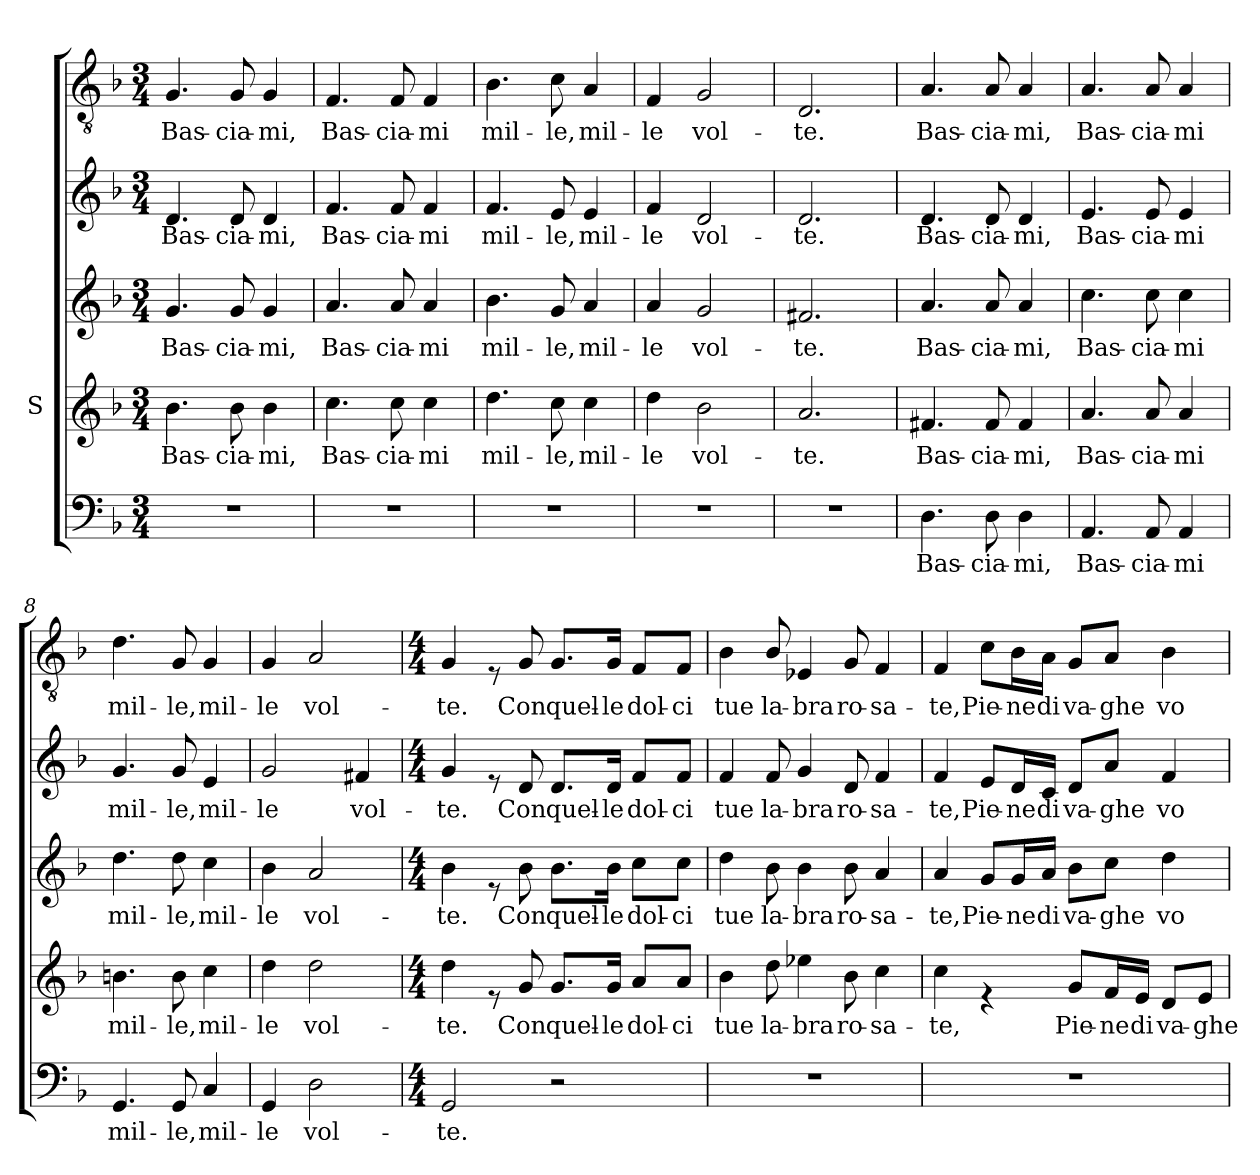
**kern	**text	**kern	**text	**kern	**text	**kern	**text	**kern	**text
*part5	*part5	*part4	*part4	*part3	*part3	*part2	*part2	*part1	*part1
*staff5	*staff5	*staff4	*staff4	*staff3	*staff3	*staff2	*staff2	*staff1	*staff1
*	*	*I"S	*	*	*	*	*	*	*
*clefF4	*	*clefG2	*	*clefG2	*	*clefG2	*	*clefGv2	*
*k[b-]	*	*k[b-]	*	*k[b-]	*	*k[b-]	*	*k[b-]	*
*F:	*	*F:	*	*F:	*	*F:	*	*F:	*
*M3/4	*	*M3/4	*	*M3/4	*	*M3/4	*	*M3/4	*
=1	=1	=1	=1	=1	=1	=1	=1	=1	=1
!	!	!	!LO:LY:b	!	!LO:LY:b	!	!LO:LY:b	!	!LO:LY:b
2.r	.	4.b-\	Bas-	4.g/	Bas-	4.d/	Bas-	4.G/	Bas-
!	!	!	!LO:LY:b	!	!LO:LY:b	!	!LO:LY:b	!	!LO:LY:b
.	.	8b-\	-cia-	8g/	-cia-	8d/	-cia-	8G/	-cia-
!	!	!	!LO:LY:b	!	!LO:LY:b	!	!LO:LY:b	!	!LO:LY:b
.	.	4b-\	-mi,	4g/	-mi,	4d/	-mi,	4G/	-mi,
=2	=2	=2	=2	=2	=2	=2	=2	=2	=2
!	!	!	!LO:LY:b	!	!LO:LY:b	!	!LO:LY:b	!	!LO:LY:b
2.r	.	4.cc\	Bas-	4.a/	Bas-	4.f/	Bas-	4.F/	Bas-
!	!	!	!LO:LY:b	!	!LO:LY:b	!	!LO:LY:b	!	!LO:LY:b
.	.	8cc\	-cia-	8a/	-cia-	8f/	-cia-	8F/	-cia-
!	!	!	!LO:LY:b	!	!LO:LY:b	!	!LO:LY:b	!	!LO:LY:b
.	.	4cc\	-mi	4a/	-mi	4f/	-mi	4F/	-mi
=3	=3	=3	=3	=3	=3	=3	=3	=3	=3
!	!	!	!LO:LY:b	!	!LO:LY:b	!	!LO:LY:b	!	!LO:LY:b
2.r	.	4.dd\	mil-	4.b-\	mil-	4.f/	mil-	4.B-\	mil-
!	!	!	!LO:LY:b	!	!LO:LY:b	!	!LO:LY:b	!	!LO:LY:b
.	.	8cc\	-le,	8g/	-le,	8e/	-le,	8c\	-le,
!	!	!	!LO:LY:b	!	!LO:LY:b	!	!LO:LY:b	!	!LO:LY:b
.	.	4cc\	mil-	4a/	mil-	4e/	mil-	4A/	mil-
=4	=4	=4	=4	=4	=4	=4	=4	=4	=4
!	!	!	!LO:LY:b	!	!LO:LY:b	!	!LO:LY:b	!	!LO:LY:b
2.r	.	4dd\	-le	4a/	-le	4f/	-le	4F/	-le
!	!	!	!LO:LY:b	!	!LO:LY:b	!	!LO:LY:b	!	!LO:LY:b
.	.	2b-\	vol-	2g/	vol-	2d/	vol-	2G/	vol-
=5	=5	=5	=5	=5	=5	=5	=5	=5	=5
!	!	!	!LO:LY:b	!	!LO:LY:b	!	!LO:LY:b	!	!LO:LY:b
2.r	.	2.a/	-te.	2.f#X/	-te.	2.d/	-te.	2.D/	-te.
!!LO:LB:g=z
=6	=6	=6	=6	=6	=6	=6	=6	=6	=6
!	!LO:LY:b	!	!LO:LY:b	!	!LO:LY:b	!	!LO:LY:b	!	!LO:LY:b
4.D\	Bas-	4.f#X/	Bas-	4.a/	Bas-	4.d/	Bas-	4.A/	Bas-
!	!LO:LY:b	!	!LO:LY:b	!	!LO:LY:b	!	!LO:LY:b	!	!LO:LY:b
8D\	-cia-	8f#/	-cia-	8a/	-cia-	8d/	-cia-	8A/	-cia-
!	!LO:LY:b	!	!LO:LY:b	!	!LO:LY:b	!	!LO:LY:b	!	!LO:LY:b
4D\	-mi,	4f#/	-mi,	4a/	-mi,	4d/	-mi,	4A/	-mi,
=7	=7	=7	=7	=7	=7	=7	=7	=7	=7
!	!LO:LY:b	!	!LO:LY:b	!	!LO:LY:b	!	!LO:LY:b	!	!LO:LY:b
4.AA/	Bas-	4.a/	Bas-	4.cc\	Bas-	4.e/	Bas-	4.A/	Bas-
!	!LO:LY:b	!	!LO:LY:b	!	!LO:LY:b	!	!LO:LY:b	!	!LO:LY:b
8AA/	-cia-	8a/	-cia-	8cc\	-cia-	8e/	-cia-	8A/	-cia-
!	!LO:LY:b	!	!LO:LY:b	!	!LO:LY:b	!	!LO:LY:b	!	!LO:LY:b
4AA/	-mi	4a/	-mi	4cc\	-mi	4e/	-mi	4A/	-mi
=8	=8	=8	=8	=8	=8	=8	=8	=8	=8
!	!LO:LY:b	!	!LO:LY:b	!	!LO:LY:b	!	!LO:LY:b	!	!LO:LY:b
4.GG/	mil-	4.bn\	mil-	4.dd\	mil-	4.g/	mil-	4.d\	mil-
!	!LO:LY:b	!	!LO:LY:b	!	!LO:LY:b	!	!LO:LY:b	!	!LO:LY:b
8GG/	-le,	8b\	-le,	8dd\	-le,	8g/	-le,	8G/	-le,
!	!LO:LY:b	!	!LO:LY:b	!	!LO:LY:b	!	!LO:LY:b	!	!LO:LY:b
4C/	mil-	4cc\	mil-	4cc\	mil-	4e/	mil-	4G/	mil-
=9	=9	=9	=9	=9	=9	=9	=9	=9	=9
!	!LO:LY:b	!	!LO:LY:b	!	!LO:LY:b	!	!LO:LY:b	!	!LO:LY:b
4GG/	-le	4dd\	-le	4b-\	-le	2g/	-le	4G/	-le
!	!LO:LY:b	!	!LO:LY:b	!	!LO:LY:b	!	!	!	!LO:LY:b
2D\	vol-	2dd\	vol-	2a/	vol-	.	.	2A/	vol-
!	!	!	!	!	!	!	!LO:LY:b	!	!
.	.	.	.	.	.	4f#X/	vol-	.	.
!!LO:LB:g=z
=10	=10	=10	=10	=10	=10	=10	=10	=10	=10
*M4/4	*	*M4/4	*	*M4/4	*	*M4/4	*	*M4/4	*
!	!LO:LY:b	!	!LO:LY:b	!	!LO:LY:b	!	!LO:LY:b	!	!LO:LY:b
2GG/	-te.	4dd\	-te.	4b-\	-te.	4g/	-te.	4G/	-te.
.	.	8re	.	8re	.	8re	.	8rE	.
!	!	!	!LO:LY:b	!	!LO:LY:b	!	!LO:LY:b	!	!LO:LY:b
.	.	8g/	Con	8b-\	Con	8d/	Con	8G/	Con
!	!	!	!LO:LY:b	!	!LO:LY:b	!	!LO:LY:b	!	!LO:LY:b
2r	.	8.g/L	quel-	8.b-\L	quel-	8.d/L	quel-	8.G/L	quel-
!	!	!	!LO:LY:b	!	!LO:LY:b	!	!LO:LY:b	!	!LO:LY:b
.	.	16g/Jk	-le	16b-\Jk	-le	16d/Jk	-le	16G/Jk	-le
!	!	!	!LO:LY:b	!	!LO:LY:b	!	!LO:LY:b	!	!LO:LY:b
.	.	8a/L	dol-	8cc\L	dol-	8f/L	dol-	8F/L	dol-
!	!	!	!LO:LY:b	!	!LO:LY:b	!	!LO:LY:b	!	!LO:LY:b
.	.	8a/J	-ci	8cc\J	-ci	8f/J	-ci	8F/J	-ci
=11	=11	=11	=11	=11	=11	=11	=11	=11	=11
!	!	!	!LO:LY:b	!	!LO:LY:b	!	!LO:LY:b	!	!LO:LY:b
1r	.	4b-\	tue	4dd\	tue	4f/	tue	4B-\	tue
!	!	!	!LO:LY:b	!	!LO:LY:b	!	!LO:LY:b	!	!LO:LY:b
.	.	8dd\	la-	8b-\	la-	8f/	la-	8B-/	la-
!	!	!	!LO:LY:b	!	!LO:LY:b	!	!LO:LY:b	!	!LO:LY:b
.	.	4ee-X\	-bra	4b-\	-bra	4g/	-bra	4E-X/	-bra
!	!	!	!LO:LY:b	!	!LO:LY:b	!	!LO:LY:b	!	!LO:LY:b
.	.	8b-\	ro-	8b-\	ro-	8d/	ro-	8G/	ro-
!	!	!	!LO:LY:b	!	!LO:LY:b	!	!LO:LY:b	!	!LO:LY:b
.	.	4cc\	-sa-	4a/	-sa-	4f/	-sa-	4F/	-sa-
=12	=12	=12	=12	=12	=12	=12	=12	=12	=12
!	!	!	!LO:LY:b	!	!LO:LY:b	!	!LO:LY:b	!	!LO:LY:b
1r	.	4cc\	-te,	4a/	-te,	4f/	-te,	4F/	-te,
!	!	!	!	!	!LO:LY:b	!	!LO:LY:b	!	!LO:LY:b
.	.	4re	.	8g/L	Pie-	8e/L	Pie-	8c\L	Pie-
!	!	!	!	!	!LO:LY:b	!	!LO:LY:b	!	!LO:LY:b
.	.	.	.	16g/L	-ne	16d/L	-ne	16B-\L	-ne
!	!	!	!	!	!LO:LY:b	!	!LO:LY:b	!	!LO:LY:b
.	.	.	.	16a/JJ	di	16c/JJ	di	16A\JJ	di
!	!	!	!LO:LY:b	!	!LO:LY:b	!	!LO:LY:b	!	!LO:LY:b
.	.	8g/L	Pie-	8b-\L	va-	8d/L	va-	8G/L	va-
!	!	!	!LO:LY:b	!	!LO:LY:b	!	!LO:LY:b	!	!LO:LY:b
.	.	16f/L	-ne	8cc\J	-ghe	8a/J	-ghe	8A/J	-ghe
!	!	!	!LO:LY:b	!	!	!	!	!	!
.	.	16e/JJ	di	.	.	.	.	.	.
!	!	!	!LO:LY:b	!	!LO:LY:b	!	!LO:LY:b	!	!LO:LY:b
.	.	8d/L	va-	4dd\	vo-	4f/	vo-	4B-\	vo-
!	!	!	!LO:LY:b	!	!	!	!	!	!
.	.	8e/J	-ghe	.	.	.	.	.	.
=	=	=	=	=	=	=	=	=	=
*-	*-	*-	*-	*-	*-	*-	*-	*-	*-
